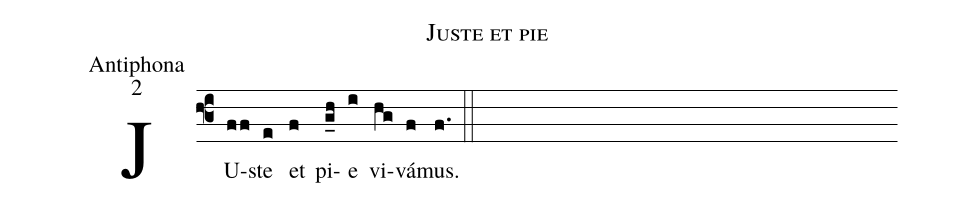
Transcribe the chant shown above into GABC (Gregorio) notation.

name:Juste et pie;
office-part:Antiphona;
mode:2;
%%
(f3) JU(ff)ste(e) et(f) pi(g_h)e(i) vi(hg)vá(f)mus.(f.) (::)
